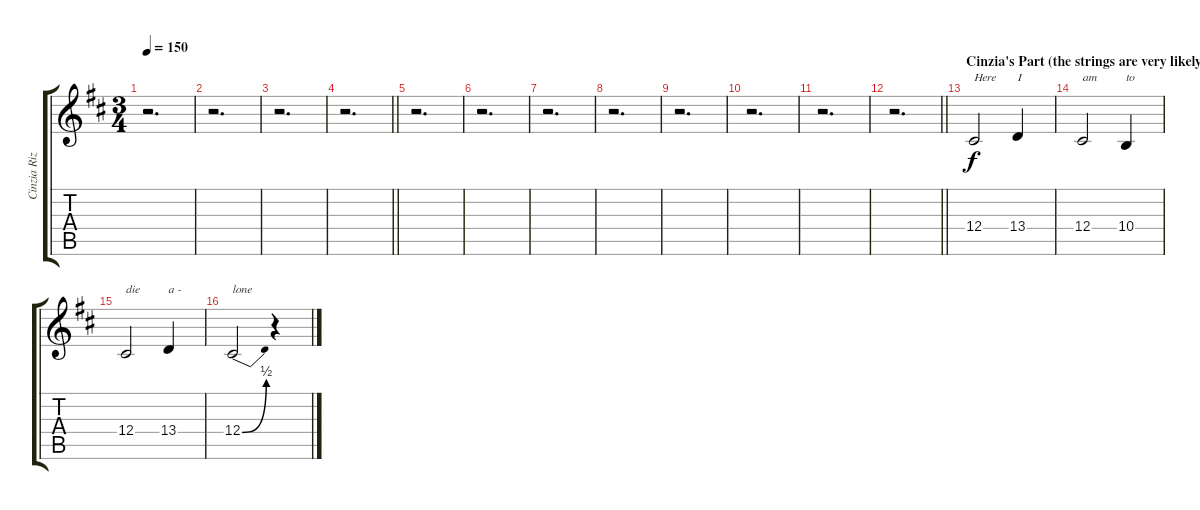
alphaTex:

\track ("Cinzia Rizzo" "Cinzia Riz") {instrument lead1square}
\staff {score tabs}
\tuning (Eb4 Bb3 Gb3 Db3 Ab2 Eb2) {hide}
\ts (3 4)
\tempo 150
\clef g2
\ks bminor
r.2{d dy f} |
r.2{d} |
r.2{d} |
\barLineRight lightlight
r.2{d} |
r.2{d} |
r.2{d} |
r.2{d} |
r.2{d} |
r.2{d} |
r.2{d} |
r.2{d} |
\barLineRight lightlight
r.2{d} |
\section ("" "Cinzia's Part (the strings are very likely incorrect)")
12.4.2{txt "Here"} 13.4.4{txt "I"} |
12.4.2{txt "am"} 10.4.4{txt "to"} |
12.4.2{txt "die"} 13.4.4{txt "a -"} |
12.4{be (bend 0 0 60 2)}.2{txt "lone"} r.4
